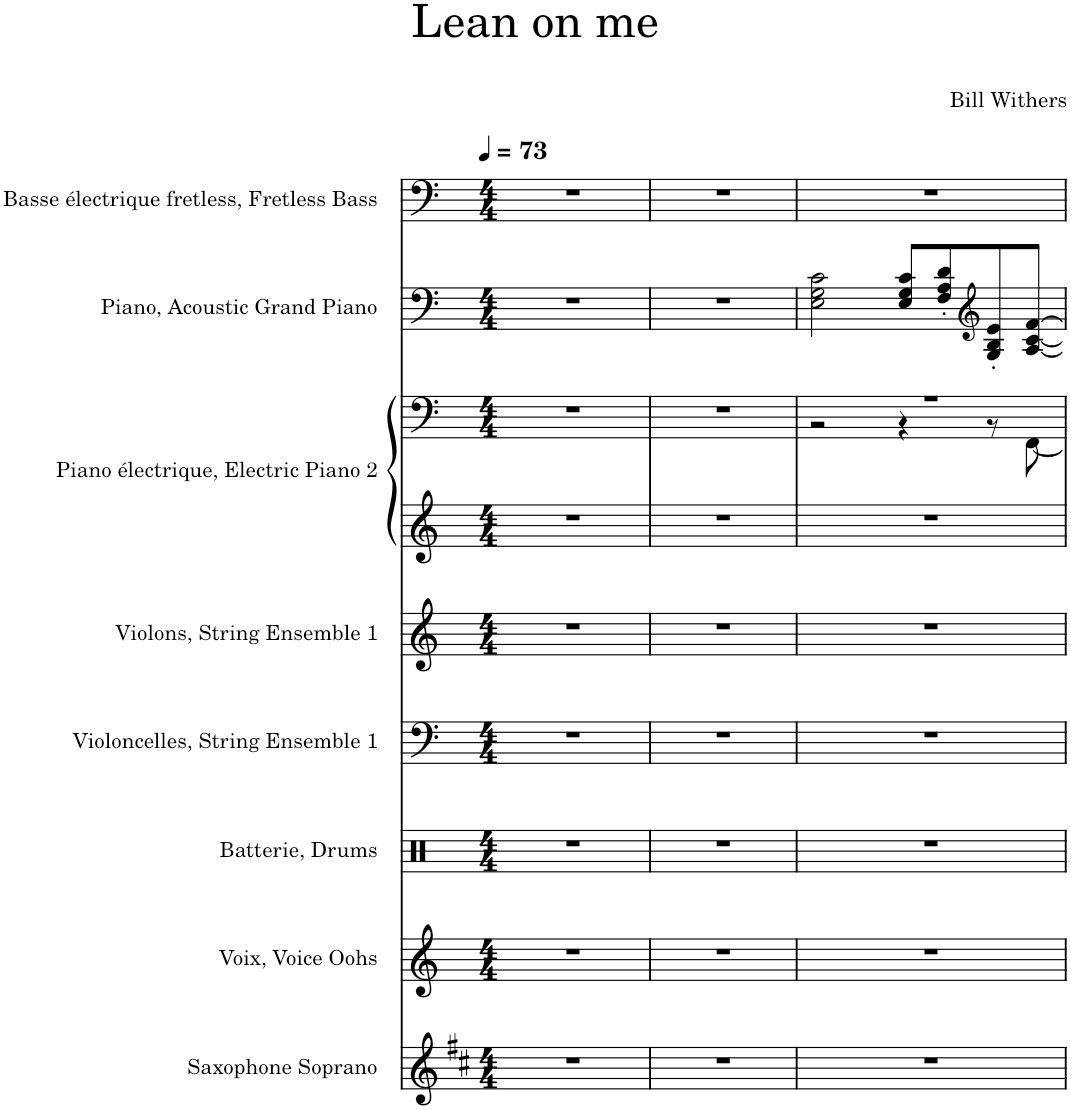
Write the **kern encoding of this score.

**kern	**kern	**kern	**kern	**kern	**kern	**kern	**kern	**kern
*part8	*part7	*part6	*part5	*part4	*part3	*part3	*part2	*part1
*staff9	*staff8	*staff7	*staff6	*staff5	*staff4	*staff3	*staff2	*staff1
*I"Saxophone Soprano	*I"Voix, Voice Oohs	*I"Batterie, Drums	*I"Violoncelles, String Ensemble 1	*I"Violons, String Ensemble 1	*I"Piano électrique, Electric Piano 2	*	*I"Piano, Acoustic Grand Piano	*I"Basse électrique fretless, Fretless Bass
*I'Sax. S.	*I'Vx.	*I'Bat.	*I'Vlcs	*I'Vlns.	*I'Pia. él.	*	*I'Pia.	*I'B. él. Frtl.
*clefG2	*clefG2	*clefX	*clefF4	*clefG2	*clefG2	*clefF4	*clefF4	*clefF4
*Trd1c2	*	*	*	*	*	*	*	*Trd7c12
*k[f#c#]	*k[]	*k[]	*k[]	*k[]	*k[]	*k[]	*k[]	*k[]
*M4/4	*M4/4	*M4/4	*M4/4	*M4/4	*M4/4	*M4/4	*M4/4	*M4/4
*MM73	*MM73	*MM73	*MM73	*MM73	*MM73	*MM73	*MM73	*MM73
=1	=1	=1	=1	=1	=1	=1	=1	=1
1r	1r	1r	1r	1r	1r	1r	1r	1r
=2	=2	=2	=2	=2	=2	=2	=2	=2
1r	1r	1r	1r	1r	1r	1r	1r	1r
=3	=3	=3	=3	=3	=3	=3	=3	=3
*	*	*	*	*	*	*^	*	*
1r	1r	1r	1r	1r	1r	1r	2r	2E\ 2G\ 2c\	1r
.	.	.	.	.	.	.	4r	8E/ 8G/ 8c/L	.
.	.	.	.	.	.	.	.	8F/' 8A/' 8d/'	.
*	*	*	*	*	*	*	*	*clefG2	*
.	.	.	.	.	.	.	8r	8G/' 8B/' 8e/'	.
.	.	.	.	.	.	.	[8FF\	[8A/ [8c/ [8f/J	.
*	*	*	*	*	*	*v	*v	*	*
=	=	=	=	=	=	=	=	=
*-	*-	*-	*-	*-	*-	*-	*-	*-
